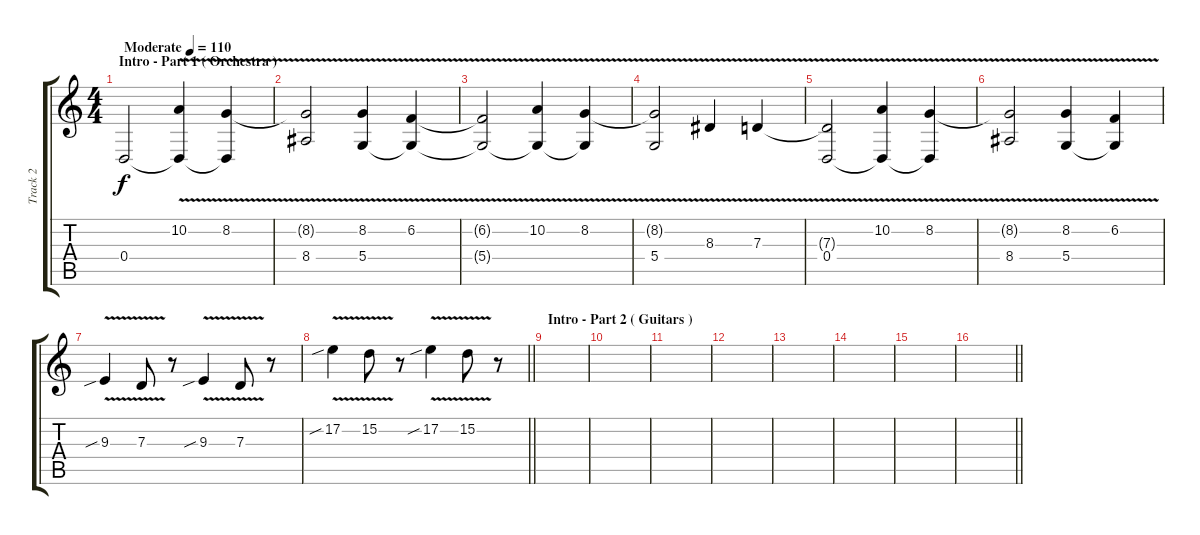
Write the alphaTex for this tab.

\track ("Track 2" "Track 2") {instrument violin}
\staff {score tabs}
\tuning (E4 B3 G3 D3 A2 D2) {hide}
\ts (4 4)
\section ("" "Intro - Part 1 ( Orchestra )")
\tempo (110 "Moderate")
\clef g2
\ks c
0.4.2{dy f instrument violin} (10.2{v} 0.4{t}).4 (8.2{v} 0.4{t}).4 |
(8.2{t} 8.4).2 (8.2{v} 5.4).4 (6.2{v} 5.4{t}).4 |
(6.2{t} 5.4{t}).2 (10.2{v} 5.4{t}).4 (8.2{v} 5.4{t}).4 |
(8.2{t} 5.4).2 8.3{v}.4 7.3{v}.4 |
(7.3{t} 0.4).2 (10.2{v} 0.4{t}).4 (8.2{v} 0.4{t}).4 |
(8.2{t} 8.4).2 (8.2{v} 5.4).4 (6.2{v} 5.4{t}).4 |
9.3{v sib}.4 7.3{v}.8 r.8 9.3{v sib}.4 7.3{v}.8 r.8 |
\barLineRight lightlight
17.2{v sib}.4 15.2{v}.8 r.8 17.2{v sib}.4 15.2{v}.8 r.8 |
\section ("" "Intro - Part 2 ( Guitars )")
|
|
|
|
|
|
|
\barLineRight lightlight
